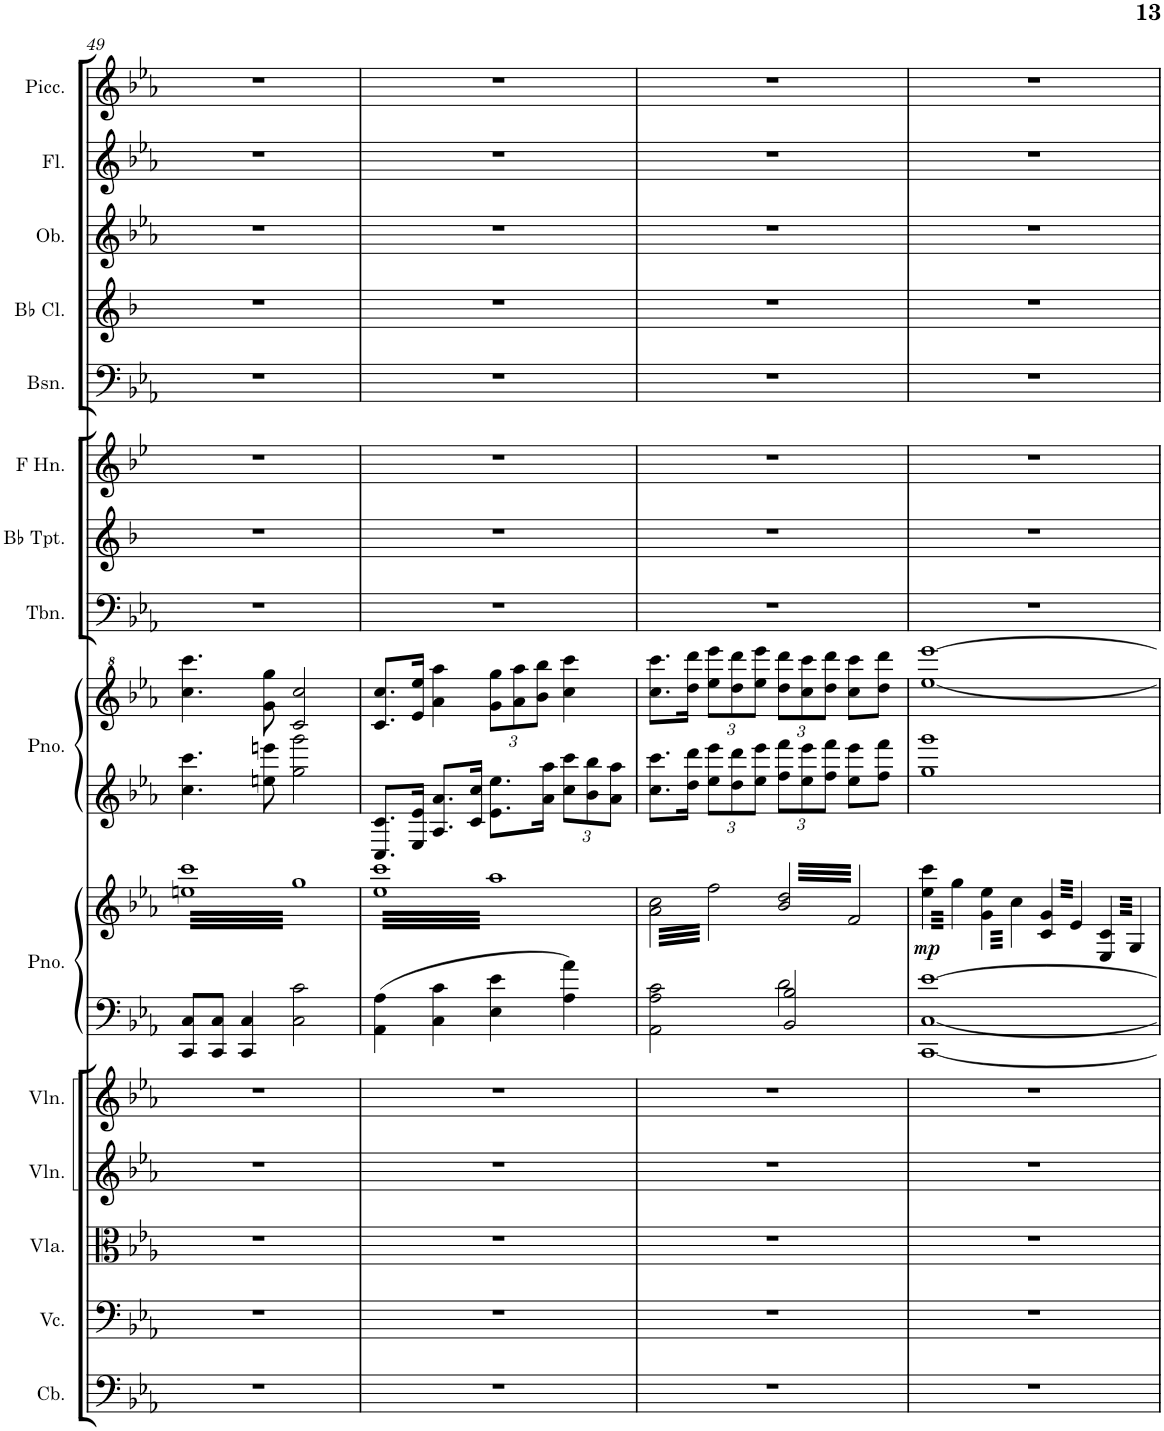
**kern	**kern	**kern	**kern	**kern	**kern	**kern	**dynam	**kern	**kern	**kern	**kern	**kern	**kern	**kern	**kern	**kern	**kern
*part15	*part14	*part13	*part12	*part11	*part10	*part10	*part10	*part9	*part9	*part8	*part7	*part6	*part5	*part4	*part3	*part2	*part1
*staff17	*staff16	*staff15	*staff14	*staff13	*staff12	*staff11	*staff11/12	*staff10	*staff9	*staff8	*staff7	*staff6	*staff5	*staff4	*staff3	*staff2	*staff1
*I"Contrabass	*I"Violoncello	*I"Viola	*I"Violin	*I"Violin	*I"Piano	*	*	*I"Piano	*	*I"Trombone	*I"Bb Trumpet	*I"Horn in F	*I"Bassoon	*I"Bb Clarinet	*I"Oboe	*I"Flute	*I"Piccolo
*I'Cb.	*I'Vc.	*I'Vla.	*I'Vln.	*I'Vln.	*I'Pno.	*	*	*I'Pno.	*	*I'Tbn.	*I'Bb Tpt.	*	*I'Bsn.	*I'Bb Cl.	*I'Ob.	*I'Fl.	*I'Picc.
!!LO:PB:g=z
*clefF4	*clefF4	*clefC3	*clefG2	*clefG2	*clefF4	*clefG2	*	*clefG2	*clefG^2	*clefF4	*clefG2	*clefG2	*clefF4	*clefG2	*clefG2	*clefG2	*clefG2
*Trd7c12	*	*Trd5c9	*Trd1c2	*Trd1c2	*	*	*	*	*	*	*Trd1c2	*Trd4c7	*	*Trd1c2	*	*	*Trd-7c-12
*k[b-e-a-]	*k[b-e-a-]	*k[b-e-a-]	*k[b-e-a-]	*k[b-e-a-]	*k[b-e-a-]	*k[b-e-a-]	*	*k[b-e-a-]	*k[b-e-a-]	*k[b-e-a-]	*k[b-]	*k[b-e-]	*k[b-e-a-]	*k[b-]	*k[b-e-a-]	*k[b-e-a-]	*k[b-e-a-]
*M4/4	*M4/4	*M4/4	*M4/4	*M4/4	*M4/4	*M4/4	*	*M4/4	*M4/4	*M4/4	*M4/4	*M4/4	*M4/4	*M4/4	*M4/4	*M4/4	*M4/4
=49	=49	=49	=49	=49	=49	=49	=49	=49	=49	=49	=49	=49	=49	=49	=49	=49	=49
*	*	*	*	*	*	*tremolo	*	*	*	*	*	*	*	*	*	*	*
1r	1r	1r	1r	1r	8CC/ 8C/L	64een 64cccLLLL	.	4.cc\ 4.ccc\	4.ccc\ 4.cccc\	1r	1r	1r	1r	1r	1r	1r	1r
.	.	.	.	.	.	64gg	.	.	.	.	.	.	.	.	.	.	.
.	.	.	.	.	.	64een 64ccc	.	.	.	.	.	.	.	.	.	.	.
.	.	.	.	.	.	64gg	.	.	.	.	.	.	.	.	.	.	.
.	.	.	.	.	.	64een 64ccc	.	.	.	.	.	.	.	.	.	.	.
.	.	.	.	.	.	64gg	.	.	.	.	.	.	.	.	.	.	.
.	.	.	.	.	.	64een 64ccc	.	.	.	.	.	.	.	.	.	.	.
.	.	.	.	.	.	64gg	.	.	.	.	.	.	.	.	.	.	.
.	.	.	.	.	8CC/ 8C/J	64een 64ccc	.	.	.	.	.	.	.	.	.	.	.
.	.	.	.	.	.	64gg	.	.	.	.	.	.	.	.	.	.	.
.	.	.	.	.	.	64een 64ccc	.	.	.	.	.	.	.	.	.	.	.
.	.	.	.	.	.	64gg	.	.	.	.	.	.	.	.	.	.	.
.	.	.	.	.	.	64een 64ccc	.	.	.	.	.	.	.	.	.	.	.
.	.	.	.	.	.	64gg	.	.	.	.	.	.	.	.	.	.	.
.	.	.	.	.	.	64een 64ccc	.	.	.	.	.	.	.	.	.	.	.
.	.	.	.	.	.	64gg	.	.	.	.	.	.	.	.	.	.	.
.	.	.	.	.	4CC/ 4C/	64een 64ccc	.	.	.	.	.	.	.	.	.	.	.
.	.	.	.	.	.	64gg	.	.	.	.	.	.	.	.	.	.	.
.	.	.	.	.	.	64een 64ccc	.	.	.	.	.	.	.	.	.	.	.
.	.	.	.	.	.	64gg	.	.	.	.	.	.	.	.	.	.	.
.	.	.	.	.	.	64een 64ccc	.	.	.	.	.	.	.	.	.	.	.
.	.	.	.	.	.	64gg	.	.	.	.	.	.	.	.	.	.	.
.	.	.	.	.	.	64een 64ccc	.	.	.	.	.	.	.	.	.	.	.
.	.	.	.	.	.	64gg	.	.	.	.	.	.	.	.	.	.	.
.	.	.	.	.	.	64een 64ccc	.	8een\ 8eeen\	8gg\ 8ggg\	.	.	.	.	.	.	.	.
.	.	.	.	.	.	64gg	.	.	.	.	.	.	.	.	.	.	.
.	.	.	.	.	.	64een 64ccc	.	.	.	.	.	.	.	.	.	.	.
.	.	.	.	.	.	64gg	.	.	.	.	.	.	.	.	.	.	.
.	.	.	.	.	.	64een 64ccc	.	.	.	.	.	.	.	.	.	.	.
.	.	.	.	.	.	64gg	.	.	.	.	.	.	.	.	.	.	.
.	.	.	.	.	.	64een 64ccc	.	.	.	.	.	.	.	.	.	.	.
.	.	.	.	.	.	64gg	.	.	.	.	.	.	.	.	.	.	.
.	.	.	.	.	2C\ 2c\	64een 64ccc	.	2gg\ 2ggg\	2cc/ 2ccc/	.	.	.	.	.	.	.	.
.	.	.	.	.	.	64gg	.	.	.	.	.	.	.	.	.	.	.
.	.	.	.	.	.	64een 64ccc	.	.	.	.	.	.	.	.	.	.	.
.	.	.	.	.	.	64gg	.	.	.	.	.	.	.	.	.	.	.
.	.	.	.	.	.	64een 64ccc	.	.	.	.	.	.	.	.	.	.	.
.	.	.	.	.	.	64gg	.	.	.	.	.	.	.	.	.	.	.
.	.	.	.	.	.	64een 64ccc	.	.	.	.	.	.	.	.	.	.	.
.	.	.	.	.	.	64gg	.	.	.	.	.	.	.	.	.	.	.
.	.	.	.	.	.	64een 64ccc	.	.	.	.	.	.	.	.	.	.	.
.	.	.	.	.	.	64gg	.	.	.	.	.	.	.	.	.	.	.
.	.	.	.	.	.	64een 64ccc	.	.	.	.	.	.	.	.	.	.	.
.	.	.	.	.	.	64gg	.	.	.	.	.	.	.	.	.	.	.
.	.	.	.	.	.	64een 64ccc	.	.	.	.	.	.	.	.	.	.	.
.	.	.	.	.	.	64gg	.	.	.	.	.	.	.	.	.	.	.
.	.	.	.	.	.	64een 64ccc	.	.	.	.	.	.	.	.	.	.	.
.	.	.	.	.	.	64gg	.	.	.	.	.	.	.	.	.	.	.
.	.	.	.	.	.	64een 64ccc	.	.	.	.	.	.	.	.	.	.	.
.	.	.	.	.	.	64gg	.	.	.	.	.	.	.	.	.	.	.
.	.	.	.	.	.	64een 64ccc	.	.	.	.	.	.	.	.	.	.	.
.	.	.	.	.	.	64gg	.	.	.	.	.	.	.	.	.	.	.
.	.	.	.	.	.	64een 64ccc	.	.	.	.	.	.	.	.	.	.	.
.	.	.	.	.	.	64gg	.	.	.	.	.	.	.	.	.	.	.
.	.	.	.	.	.	64een 64ccc	.	.	.	.	.	.	.	.	.	.	.
.	.	.	.	.	.	64gg	.	.	.	.	.	.	.	.	.	.	.
.	.	.	.	.	.	64een 64ccc	.	.	.	.	.	.	.	.	.	.	.
.	.	.	.	.	.	64gg	.	.	.	.	.	.	.	.	.	.	.
.	.	.	.	.	.	64een 64ccc	.	.	.	.	.	.	.	.	.	.	.
.	.	.	.	.	.	64gg	.	.	.	.	.	.	.	.	.	.	.
.	.	.	.	.	.	64een 64ccc	.	.	.	.	.	.	.	.	.	.	.
.	.	.	.	.	.	64gg	.	.	.	.	.	.	.	.	.	.	.
.	.	.	.	.	.	64een 64ccc	.	.	.	.	.	.	.	.	.	.	.
.	.	.	.	.	.	64ggJJJJ	.	.	.	.	.	.	.	.	.	.	.
=50	=50	=50	=50	=50	=50	=50	=50	=50	=50	=50	=50	=50	=50	=50	=50	=50	=50
1r	1r	1r	1r	1r	4AA-\ 4A-\	64ee- 64cccLLLL	.	8.C/ 8.c/L	8.cc/ 8.ccc/L	1r	1r	1r	1r	1r	1r	1r	1r
.	.	.	.	.	.	64aa-	.	.	.	.	.	.	.	.	.	.	.
.	.	.	.	.	.	64ee- 64ccc	.	.	.	.	.	.	.	.	.	.	.
.	.	.	.	.	.	64aa-	.	.	.	.	.	.	.	.	.	.	.
.	.	.	.	.	.	64ee- 64ccc	.	.	.	.	.	.	.	.	.	.	.
.	.	.	.	.	.	64aa-	.	.	.	.	.	.	.	.	.	.	.
.	.	.	.	.	.	64ee- 64ccc	.	.	.	.	.	.	.	.	.	.	.
.	.	.	.	.	.	64aa-	.	.	.	.	.	.	.	.	.	.	.
.	.	.	.	.	.	64ee- 64ccc	.	.	.	.	.	.	.	.	.	.	.
.	.	.	.	.	.	64aa-	.	.	.	.	.	.	.	.	.	.	.
.	.	.	.	.	.	64ee- 64ccc	.	.	.	.	.	.	.	.	.	.	.
.	.	.	.	.	.	64aa-	.	.	.	.	.	.	.	.	.	.	.
.	.	.	.	.	.	64ee- 64ccc	.	16E-/ 16e-/Jk	16ee-/ 16eee-/Jk	.	.	.	.	.	.	.	.
.	.	.	.	.	.	64aa-	.	.	.	.	.	.	.	.	.	.	.
.	.	.	.	.	.	64ee- 64ccc	.	.	.	.	.	.	.	.	.	.	.
.	.	.	.	.	.	64aa-	.	.	.	.	.	.	.	.	.	.	.
.	.	.	.	.	4C\ 4c\	64ee- 64ccc	.	8.A-/ 8.a-/L	4aa-\ 4aaa-\	.	.	.	.	.	.	.	.
.	.	.	.	.	.	64aa-	.	.	.	.	.	.	.	.	.	.	.
.	.	.	.	.	.	64ee- 64ccc	.	.	.	.	.	.	.	.	.	.	.
.	.	.	.	.	.	64aa-	.	.	.	.	.	.	.	.	.	.	.
.	.	.	.	.	.	64ee- 64ccc	.	.	.	.	.	.	.	.	.	.	.
.	.	.	.	.	.	64aa-	.	.	.	.	.	.	.	.	.	.	.
.	.	.	.	.	.	64ee- 64ccc	.	.	.	.	.	.	.	.	.	.	.
.	.	.	.	.	.	64aa-	.	.	.	.	.	.	.	.	.	.	.
.	.	.	.	.	.	64ee- 64ccc	.	.	.	.	.	.	.	.	.	.	.
.	.	.	.	.	.	64aa-	.	.	.	.	.	.	.	.	.	.	.
.	.	.	.	.	.	64ee- 64ccc	.	.	.	.	.	.	.	.	.	.	.
.	.	.	.	.	.	64aa-	.	.	.	.	.	.	.	.	.	.	.
.	.	.	.	.	.	64ee- 64ccc	.	16c/ 16cc/Jk	.	.	.	.	.	.	.	.	.
.	.	.	.	.	.	64aa-	.	.	.	.	.	.	.	.	.	.	.
.	.	.	.	.	.	64ee- 64ccc	.	.	.	.	.	.	.	.	.	.	.
.	.	.	.	.	.	64aa-	.	.	.	.	.	.	.	.	.	.	.
*	*	*	*	*	*	*	*	*	*Xbrackettup	*	*	*	*	*	*	*	*
.	.	.	.	.	4E-\ 4e-\	64ee- 64ccc	.	8.e-\ 8.ee-\L	12gg\ 12ggg\L	.	.	.	.	.	.	.	.
.	.	.	.	.	.	64aa-	.	.	.	.	.	.	.	.	.	.	.
.	.	.	.	.	.	64ee- 64ccc	.	.	.	.	.	.	.	.	.	.	.
.	.	.	.	.	.	64aa-	.	.	.	.	.	.	.	.	.	.	.
.	.	.	.	.	.	64ee- 64ccc	.	.	.	.	.	.	.	.	.	.	.
.	.	.	.	.	.	64aa-	.	.	.	.	.	.	.	.	.	.	.
.	.	.	.	.	.	.	.	.	12aa-\ 12aaa-\	.	.	.	.	.	.	.	.
.	.	.	.	.	.	64ee- 64ccc	.	.	.	.	.	.	.	.	.	.	.
.	.	.	.	.	.	64aa-	.	.	.	.	.	.	.	.	.	.	.
.	.	.	.	.	.	64ee- 64ccc	.	.	.	.	.	.	.	.	.	.	.
.	.	.	.	.	.	64aa-	.	.	.	.	.	.	.	.	.	.	.
.	.	.	.	.	.	64ee- 64ccc	.	.	.	.	.	.	.	.	.	.	.
.	.	.	.	.	.	.	.	.	12bb-\ 12bbb-\J	.	.	.	.	.	.	.	.
.	.	.	.	.	.	64aa-	.	.	.	.	.	.	.	.	.	.	.
.	.	.	.	.	.	64ee- 64ccc	.	16a-\ 16aa-\Jk	.	.	.	.	.	.	.	.	.
.	.	.	.	.	.	64aa-	.	.	.	.	.	.	.	.	.	.	.
.	.	.	.	.	.	64ee- 64ccc	.	.	.	.	.	.	.	.	.	.	.
.	.	.	.	.	.	64aa-	.	.	.	.	.	.	.	.	.	.	.
*	*	*	*	*	*	*	*	*Xbrackettup	*	*	*	*	*	*	*	*	*
.	.	.	.	.	4A-\ 4a-\	64ee- 64ccc	.	12cc\ 12ccc\L	4ccc\ 4cccc\	.	.	.	.	.	.	.	.
.	.	.	.	.	.	64aa-	.	.	.	.	.	.	.	.	.	.	.
.	.	.	.	.	.	64ee- 64ccc	.	.	.	.	.	.	.	.	.	.	.
.	.	.	.	.	.	64aa-	.	.	.	.	.	.	.	.	.	.	.
.	.	.	.	.	.	64ee- 64ccc	.	.	.	.	.	.	.	.	.	.	.
.	.	.	.	.	.	64aa-	.	.	.	.	.	.	.	.	.	.	.
.	.	.	.	.	.	.	.	12b-\ 12bb-\	.	.	.	.	.	.	.	.	.
.	.	.	.	.	.	64ee- 64ccc	.	.	.	.	.	.	.	.	.	.	.
.	.	.	.	.	.	64aa-	.	.	.	.	.	.	.	.	.	.	.
.	.	.	.	.	.	64ee- 64ccc	.	.	.	.	.	.	.	.	.	.	.
.	.	.	.	.	.	64aa-	.	.	.	.	.	.	.	.	.	.	.
.	.	.	.	.	.	64ee- 64ccc	.	.	.	.	.	.	.	.	.	.	.
.	.	.	.	.	.	.	.	12a-\ 12aa-\J	.	.	.	.	.	.	.	.	.
.	.	.	.	.	.	64aa-	.	.	.	.	.	.	.	.	.	.	.
.	.	.	.	.	.	64ee- 64ccc	.	.	.	.	.	.	.	.	.	.	.
.	.	.	.	.	.	64aa-	.	.	.	.	.	.	.	.	.	.	.
.	.	.	.	.	.	64ee- 64ccc	.	.	.	.	.	.	.	.	.	.	.
.	.	.	.	.	.	64aa-JJJJ	.	.	.	.	.	.	.	.	.	.	.
=51	=51	=51	=51	=51	=51	=51	=51	=51	=51	=51	=51	=51	=51	=51	=51	=51	=51
*	*	*	*	*	*^	*	*	*	*	*	*	*	*	*	*	*	*
1r	1r	1r	1r	1r	2AA-\ 2A-\ 2c\	2ryy	64a-\ 64cc\LLLL	.	8.cc\ 8.ccc\L	8.ccc\ 8.cccc\L	1r	1r	1r	1r	1r	1r	1r	1r
.	.	.	.	.	.	.	64ff\	.	.	.	.	.	.	.	.	.	.	.
.	.	.	.	.	.	.	64a-\ 64cc\	.	.	.	.	.	.	.	.	.	.	.
.	.	.	.	.	.	.	64ff\	.	.	.	.	.	.	.	.	.	.	.
.	.	.	.	.	.	.	64a-\ 64cc\	.	.	.	.	.	.	.	.	.	.	.
.	.	.	.	.	.	.	64ff\	.	.	.	.	.	.	.	.	.	.	.
.	.	.	.	.	.	.	64a-\ 64cc\	.	.	.	.	.	.	.	.	.	.	.
.	.	.	.	.	.	.	64ff\	.	.	.	.	.	.	.	.	.	.	.
.	.	.	.	.	.	.	64a-\ 64cc\	.	.	.	.	.	.	.	.	.	.	.
.	.	.	.	.	.	.	64ff\	.	.	.	.	.	.	.	.	.	.	.
.	.	.	.	.	.	.	64a-\ 64cc\	.	.	.	.	.	.	.	.	.	.	.
.	.	.	.	.	.	.	64ff\	.	.	.	.	.	.	.	.	.	.	.
.	.	.	.	.	.	.	64a-\ 64cc\	.	16dd\ 16ddd\Jk	16ddd\ 16dddd\Jk	.	.	.	.	.	.	.	.
.	.	.	.	.	.	.	64ff\	.	.	.	.	.	.	.	.	.	.	.
.	.	.	.	.	.	.	64a-\ 64cc\	.	.	.	.	.	.	.	.	.	.	.
.	.	.	.	.	.	.	64ff\	.	.	.	.	.	.	.	.	.	.	.
.	.	.	.	.	.	.	64a-\ 64cc\	.	12ee-\ 12eee-\L	12eee-\ 12eeee-\L	.	.	.	.	.	.	.	.
.	.	.	.	.	.	.	64ff\	.	.	.	.	.	.	.	.	.	.	.
.	.	.	.	.	.	.	64a-\ 64cc\	.	.	.	.	.	.	.	.	.	.	.
.	.	.	.	.	.	.	64ff\	.	.	.	.	.	.	.	.	.	.	.
.	.	.	.	.	.	.	64a-\ 64cc\	.	.	.	.	.	.	.	.	.	.	.
.	.	.	.	.	.	.	64ff\	.	.	.	.	.	.	.	.	.	.	.
.	.	.	.	.	.	.	.	.	12dd\ 12ddd\	12ddd\ 12dddd\	.	.	.	.	.	.	.	.
.	.	.	.	.	.	.	64a-\ 64cc\	.	.	.	.	.	.	.	.	.	.	.
.	.	.	.	.	.	.	64ff\	.	.	.	.	.	.	.	.	.	.	.
.	.	.	.	.	.	.	64a-\ 64cc\	.	.	.	.	.	.	.	.	.	.	.
.	.	.	.	.	.	.	64ff\	.	.	.	.	.	.	.	.	.	.	.
.	.	.	.	.	.	.	64a-\ 64cc\	.	.	.	.	.	.	.	.	.	.	.
.	.	.	.	.	.	.	.	.	12ee-\ 12eee-\J	12eee-\ 12eeee-\J	.	.	.	.	.	.	.	.
.	.	.	.	.	.	.	64ff\	.	.	.	.	.	.	.	.	.	.	.
.	.	.	.	.	.	.	64a-\ 64cc\	.	.	.	.	.	.	.	.	.	.	.
.	.	.	.	.	.	.	64ff\	.	.	.	.	.	.	.	.	.	.	.
.	.	.	.	.	.	.	64a-\ 64cc\	.	.	.	.	.	.	.	.	.	.	.
.	.	.	.	.	.	.	64ff\JJJJ	.	.	.	.	.	.	.	.	.	.	.
.	.	.	.	.	2BB-/ 2B-/	2d\	64b-/ 64dd/LLLL	.	12ff\ 12fff\L	12ddd\ 12dddd\L	.	.	.	.	.	.	.	.
.	.	.	.	.	.	.	64f/	.	.	.	.	.	.	.	.	.	.	.
.	.	.	.	.	.	.	64b-/ 64dd/	.	.	.	.	.	.	.	.	.	.	.
.	.	.	.	.	.	.	64f/	.	.	.	.	.	.	.	.	.	.	.
.	.	.	.	.	.	.	64b-/ 64dd/	.	.	.	.	.	.	.	.	.	.	.
.	.	.	.	.	.	.	64f/	.	.	.	.	.	.	.	.	.	.	.
.	.	.	.	.	.	.	.	.	12ee-\ 12eee-\	12ccc\ 12cccc\	.	.	.	.	.	.	.	.
.	.	.	.	.	.	.	64b-/ 64dd/	.	.	.	.	.	.	.	.	.	.	.
.	.	.	.	.	.	.	64f/	.	.	.	.	.	.	.	.	.	.	.
.	.	.	.	.	.	.	64b-/ 64dd/	.	.	.	.	.	.	.	.	.	.	.
.	.	.	.	.	.	.	64f/	.	.	.	.	.	.	.	.	.	.	.
.	.	.	.	.	.	.	64b-/ 64dd/	.	.	.	.	.	.	.	.	.	.	.
.	.	.	.	.	.	.	.	.	12ff\ 12fff\J	12ddd\ 12dddd\J	.	.	.	.	.	.	.	.
.	.	.	.	.	.	.	64f/	.	.	.	.	.	.	.	.	.	.	.
.	.	.	.	.	.	.	64b-/ 64dd/	.	.	.	.	.	.	.	.	.	.	.
.	.	.	.	.	.	.	64f/	.	.	.	.	.	.	.	.	.	.	.
.	.	.	.	.	.	.	64b-/ 64dd/	.	.	.	.	.	.	.	.	.	.	.
.	.	.	.	.	.	.	64f/	.	.	.	.	.	.	.	.	.	.	.
.	.	.	.	.	.	.	64b-/ 64dd/	.	8ee-\ 8eee-\L	8ccc\ 8cccc\L	.	.	.	.	.	.	.	.
.	.	.	.	.	.	.	64f/	.	.	.	.	.	.	.	.	.	.	.
.	.	.	.	.	.	.	64b-/ 64dd/	.	.	.	.	.	.	.	.	.	.	.
.	.	.	.	.	.	.	64f/	.	.	.	.	.	.	.	.	.	.	.
.	.	.	.	.	.	.	64b-/ 64dd/	.	.	.	.	.	.	.	.	.	.	.
.	.	.	.	.	.	.	64f/	.	.	.	.	.	.	.	.	.	.	.
.	.	.	.	.	.	.	64b-/ 64dd/	.	.	.	.	.	.	.	.	.	.	.
.	.	.	.	.	.	.	64f/	.	.	.	.	.	.	.	.	.	.	.
.	.	.	.	.	.	.	64b-/ 64dd/	.	8ff\ 8fff\J	8ddd\ 8dddd\J	.	.	.	.	.	.	.	.
.	.	.	.	.	.	.	64f/	.	.	.	.	.	.	.	.	.	.	.
.	.	.	.	.	.	.	64b-/ 64dd/	.	.	.	.	.	.	.	.	.	.	.
.	.	.	.	.	.	.	64f/	.	.	.	.	.	.	.	.	.	.	.
.	.	.	.	.	.	.	64b-/ 64dd/	.	.	.	.	.	.	.	.	.	.	.
.	.	.	.	.	.	.	64f/	.	.	.	.	.	.	.	.	.	.	.
.	.	.	.	.	.	.	64b-/ 64dd/	.	.	.	.	.	.	.	.	.	.	.
.	.	.	.	.	.	.	64f/JJJJ	.	.	.	.	.	.	.	.	.	.	.
*	*	*	*	*	*v	*v	*	*	*	*	*	*	*	*	*	*	*	*
=52	=52	=52	=52	=52	=52	=52	=52	=52	=52	=52	=52	=52	=52	=52	=52	=52	=52
!	!	!	!	!	!	!	!LO:DY:b	!	!	!	!	!	!	!	!	!	!
1r	1r	1r	1r	1r	[1CC [1C [1e-	64ee-\ 64ccc\LLLL	mp	1gg 1ggg	[1eee- [1eeee-	1r	1r	1r	1r	1r	1r	1r	1r
.	.	.	.	.	.	64gg\	.	.	.	.	.	.	.	.	.	.	.
.	.	.	.	.	.	64ee-\ 64ccc\	.	.	.	.	.	.	.	.	.	.	.
.	.	.	.	.	.	64gg\	.	.	.	.	.	.	.	.	.	.	.
.	.	.	.	.	.	64ee-\ 64ccc\	.	.	.	.	.	.	.	.	.	.	.
.	.	.	.	.	.	64gg\	.	.	.	.	.	.	.	.	.	.	.
.	.	.	.	.	.	64ee-\ 64ccc\	.	.	.	.	.	.	.	.	.	.	.
.	.	.	.	.	.	64gg\	.	.	.	.	.	.	.	.	.	.	.
.	.	.	.	.	.	64ee-\ 64ccc\	.	.	.	.	.	.	.	.	.	.	.
.	.	.	.	.	.	64gg\	.	.	.	.	.	.	.	.	.	.	.
.	.	.	.	.	.	64ee-\ 64ccc\	.	.	.	.	.	.	.	.	.	.	.
.	.	.	.	.	.	64gg\	.	.	.	.	.	.	.	.	.	.	.
.	.	.	.	.	.	64ee-\ 64ccc\	.	.	.	.	.	.	.	.	.	.	.
.	.	.	.	.	.	64gg\	.	.	.	.	.	.	.	.	.	.	.
.	.	.	.	.	.	64ee-\ 64ccc\	.	.	.	.	.	.	.	.	.	.	.
.	.	.	.	.	.	64gg\JJJJ	.	.	.	.	.	.	.	.	.	.	.
.	.	.	.	.	.	64g\ 64ee-\LLLL	.	.	.	.	.	.	.	.	.	.	.
.	.	.	.	.	.	64cc\	.	.	.	.	.	.	.	.	.	.	.
.	.	.	.	.	.	64g\ 64ee-\	.	.	.	.	.	.	.	.	.	.	.
.	.	.	.	.	.	64cc\	.	.	.	.	.	.	.	.	.	.	.
.	.	.	.	.	.	64g\ 64ee-\	.	.	.	.	.	.	.	.	.	.	.
.	.	.	.	.	.	64cc\	.	.	.	.	.	.	.	.	.	.	.
.	.	.	.	.	.	64g\ 64ee-\	.	.	.	.	.	.	.	.	.	.	.
.	.	.	.	.	.	64cc\	.	.	.	.	.	.	.	.	.	.	.
.	.	.	.	.	.	64g\ 64ee-\	.	.	.	.	.	.	.	.	.	.	.
.	.	.	.	.	.	64cc\	.	.	.	.	.	.	.	.	.	.	.
.	.	.	.	.	.	64g\ 64ee-\	.	.	.	.	.	.	.	.	.	.	.
.	.	.	.	.	.	64cc\	.	.	.	.	.	.	.	.	.	.	.
.	.	.	.	.	.	64g\ 64ee-\	.	.	.	.	.	.	.	.	.	.	.
.	.	.	.	.	.	64cc\	.	.	.	.	.	.	.	.	.	.	.
.	.	.	.	.	.	64g\ 64ee-\	.	.	.	.	.	.	.	.	.	.	.
.	.	.	.	.	.	64cc\JJJJ	.	.	.	.	.	.	.	.	.	.	.
.	.	.	.	.	.	64c/ 64g/LLLL	.	.	.	.	.	.	.	.	.	.	.
.	.	.	.	.	.	64e-/	.	.	.	.	.	.	.	.	.	.	.
.	.	.	.	.	.	64c/ 64g/	.	.	.	.	.	.	.	.	.	.	.
.	.	.	.	.	.	64e-/	.	.	.	.	.	.	.	.	.	.	.
.	.	.	.	.	.	64c/ 64g/	.	.	.	.	.	.	.	.	.	.	.
.	.	.	.	.	.	64e-/	.	.	.	.	.	.	.	.	.	.	.
.	.	.	.	.	.	64c/ 64g/	.	.	.	.	.	.	.	.	.	.	.
.	.	.	.	.	.	64e-/	.	.	.	.	.	.	.	.	.	.	.
.	.	.	.	.	.	64c/ 64g/	.	.	.	.	.	.	.	.	.	.	.
.	.	.	.	.	.	64e-/	.	.	.	.	.	.	.	.	.	.	.
.	.	.	.	.	.	64c/ 64g/	.	.	.	.	.	.	.	.	.	.	.
.	.	.	.	.	.	64e-/	.	.	.	.	.	.	.	.	.	.	.
.	.	.	.	.	.	64c/ 64g/	.	.	.	.	.	.	.	.	.	.	.
.	.	.	.	.	.	64e-/	.	.	.	.	.	.	.	.	.	.	.
.	.	.	.	.	.	64c/ 64g/	.	.	.	.	.	.	.	.	.	.	.
.	.	.	.	.	.	64e-/JJJJ	.	.	.	.	.	.	.	.	.	.	.
.	.	.	.	.	.	64E-/ 64c/LLLL	.	.	.	.	.	.	.	.	.	.	.
.	.	.	.	.	.	64G/	.	.	.	.	.	.	.	.	.	.	.
.	.	.	.	.	.	64E-/ 64c/	.	.	.	.	.	.	.	.	.	.	.
.	.	.	.	.	.	64G/	.	.	.	.	.	.	.	.	.	.	.
.	.	.	.	.	.	64E-/ 64c/	.	.	.	.	.	.	.	.	.	.	.
.	.	.	.	.	.	64G/	.	.	.	.	.	.	.	.	.	.	.
.	.	.	.	.	.	64E-/ 64c/	.	.	.	.	.	.	.	.	.	.	.
.	.	.	.	.	.	64G/	.	.	.	.	.	.	.	.	.	.	.
.	.	.	.	.	.	64E-/ 64c/	.	.	.	.	.	.	.	.	.	.	.
.	.	.	.	.	.	64G/	.	.	.	.	.	.	.	.	.	.	.
.	.	.	.	.	.	64E-/ 64c/	.	.	.	.	.	.	.	.	.	.	.
.	.	.	.	.	.	64G/	.	.	.	.	.	.	.	.	.	.	.
.	.	.	.	.	.	64E-/ 64c/	.	.	.	.	.	.	.	.	.	.	.
.	.	.	.	.	.	64G/	.	.	.	.	.	.	.	.	.	.	.
.	.	.	.	.	.	64E-/ 64c/	.	.	.	.	.	.	.	.	.	.	.
.	.	.	.	.	.	64G/JJJJ	.	.	.	.	.	.	.	.	.	.	.
*	*	*	*	*	*	*Xtremolo	*	*	*	*	*	*	*	*	*	*	*
.	.	.	.	.	.	.	.	.	.	.	.	.	.	.	.	.	.
.	.	.	.	.	.	.	.	.	.	.	.	.	.	.	.	.	.
.	.	.	.	.	.	.	.	.	.	.	.	.	.	.	.	.	.
.	.	.	.	.	.	.	.	.	.	.	.	.	.	.	.	.	.
.	.	.	.	.	.	.	.	.	.	.	.	.	.	.	.	.	.
.	.	.	.	.	.	.	.	.	.	.	.	.	.	.	.	.	.
.	.	.	.	.	.	.	.	.	.	.	.	.	.	.	.	.	.
.	.	.	.	.	.	.	.	.	.	.	.	.	.	.	.	.	.
=	=	=	=	=	=	=	=	=	=	=	=	=	=	=	=	=	=
*-	*-	*-	*-	*-	*-	*-	*-	*-	*-	*-	*-	*-	*-	*-	*-	*-	*-
